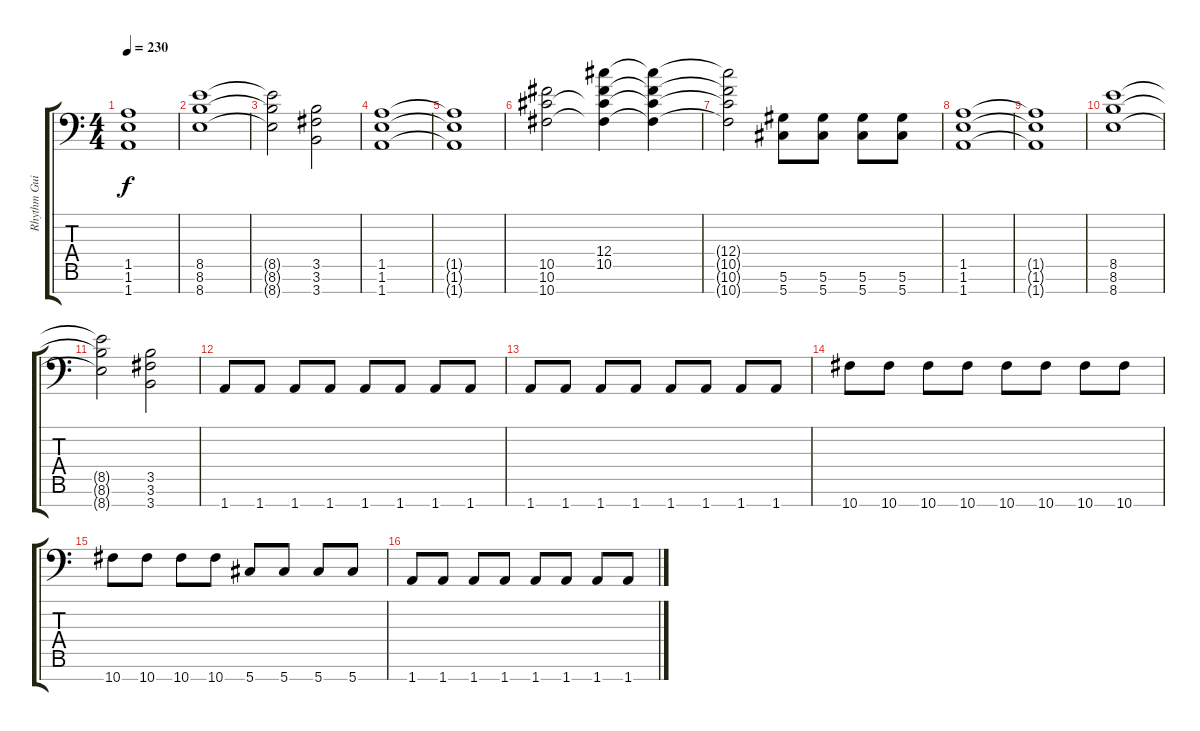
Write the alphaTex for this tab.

\track ("Rhythm Guitar 2" "Rhythm Gui") {instrument distortionguitar}
\staff {score tabs}
\tuning (Eb4 Bb3 F3 Db3 Ab2 Eb2 Ab1) {hide}
\ts (4 4)
\tempo 230
\clef f4
\ks c
(1.5{t} 1.6{t} 1.7{t}).1{dy f} |
(8.5 8.6 8.7).1 |
(8.5{t} 8.6{t} 8.7{t}).2 (3.5 3.6 3.7).2 |
(1.5 1.6 1.7).1 |
(1.5{t} 1.6{t} 1.7{t}).1 |
(10.5 10.6 10.7).2 (12.4 10.5 10.6{t} 10.7{t}).4 (12.4{t} 10.5{t} 10.6{t} 10.7{t}).4 |
(12.4{t} 10.5{t} 10.6{t} 10.7{t}).2 (5.6 5.7).8 (5.6 5.7).8 (5.6 5.7).8 (5.6 5.7).8 |
(1.5 1.6 1.7).1 |
(1.5{t} 1.6{t} 1.7{t}).1 |
(8.5 8.6 8.7).1 |
(8.5{t} 8.6{t} 8.7{t}).2 (3.5 3.6 3.7).2 |
1.7.8 1.7.8 1.7.8 1.7.8 1.7.8 1.7.8 1.7.8 1.7.8 |
1.7.8 1.7.8 1.7.8 1.7.8 1.7.8 1.7.8 1.7.8 1.7.8 |
10.7.8 10.7.8 10.7.8 10.7.8 10.7.8 10.7.8 10.7.8 10.7.8 |
10.7.8 10.7.8 10.7.8 10.7.8 5.7.8 5.7.8 5.7.8 5.7.8 |
1.7.8 1.7.8 1.7.8 1.7.8 1.7.8 1.7.8 1.7.8 1.7.8
